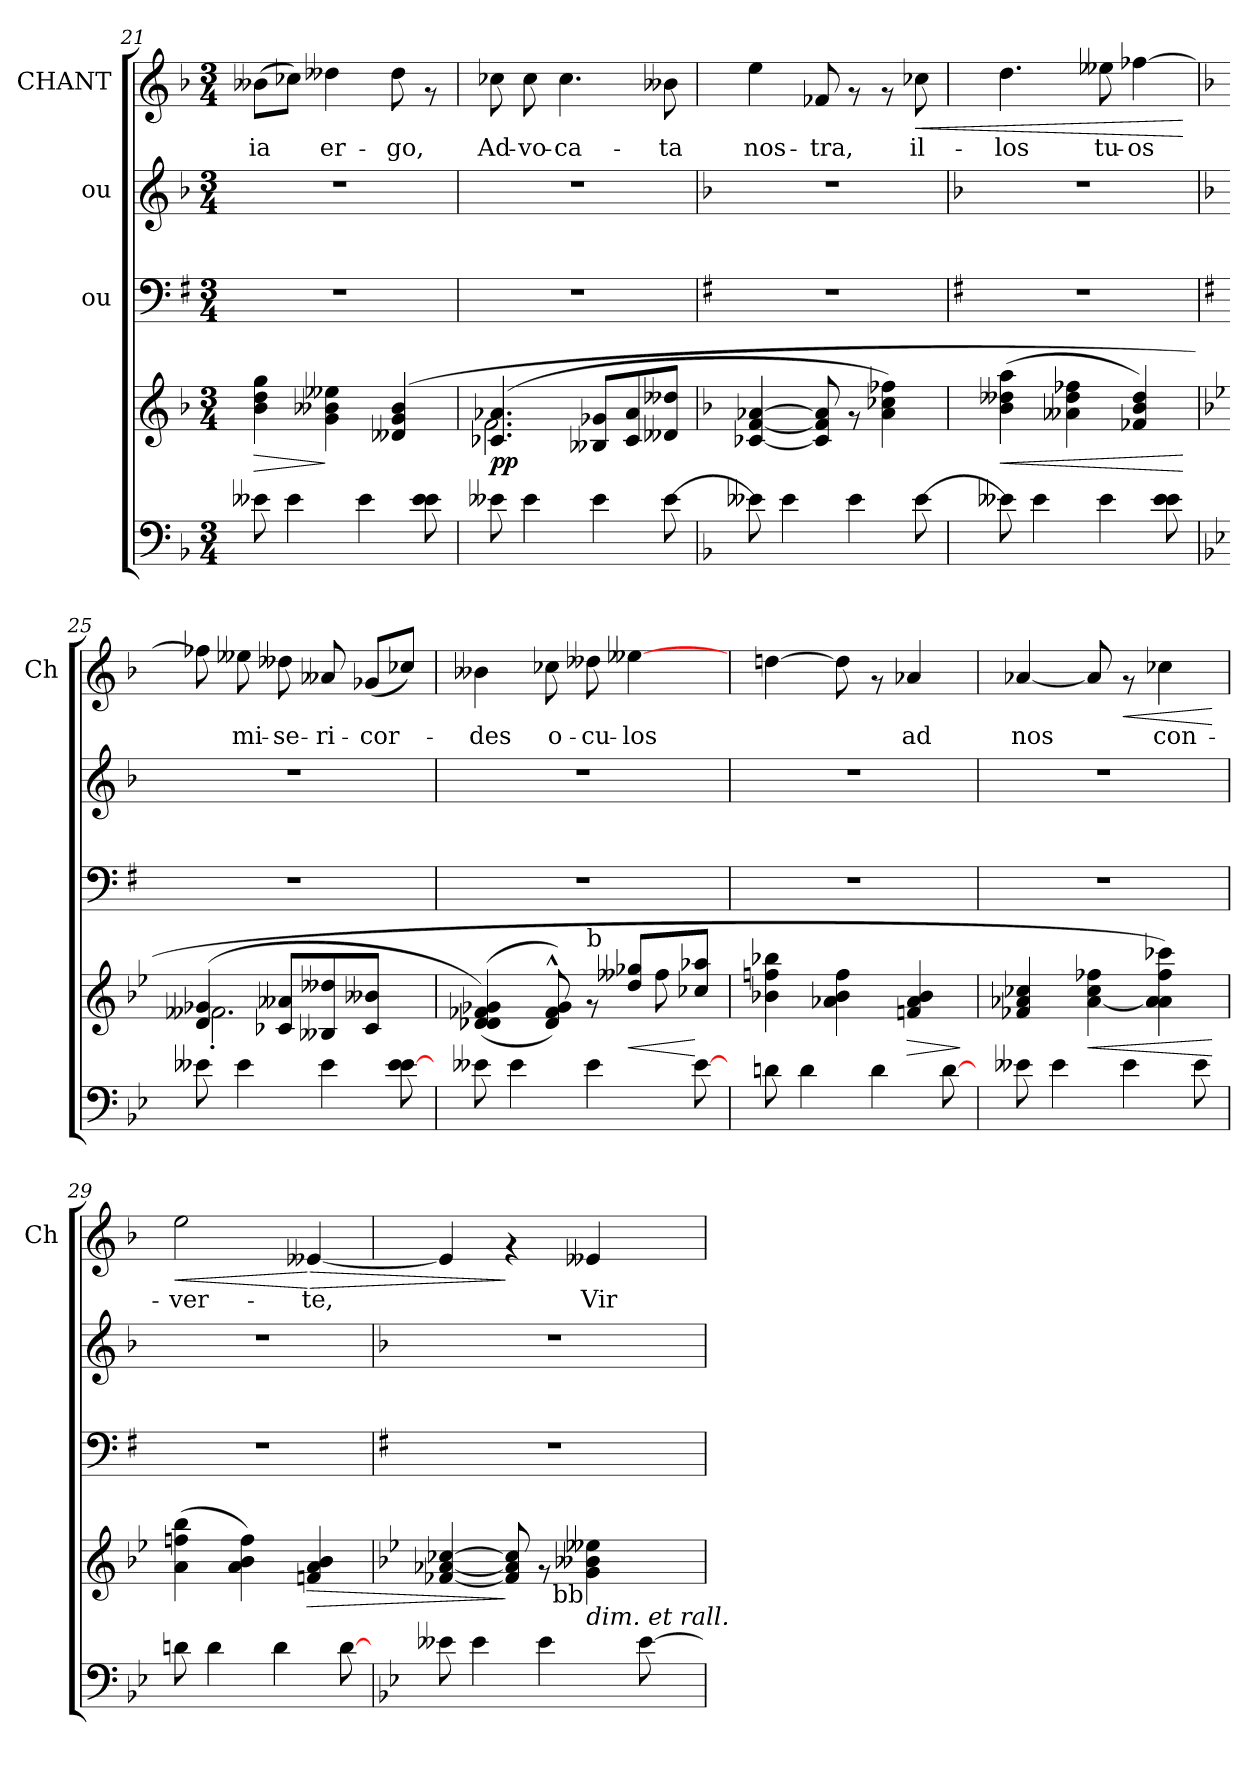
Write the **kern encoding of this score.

**kern	**kern	**dynam	**kern	**kern	**kern	**text	**dynam
*part5	*part4	*part4	*part3	*part2	*part1	*part1	*part1
*staff5	*staff4	*staff4	*staff3	*staff2	*staff1	*staff1	*staff1
*	*	*	*I"ou	*I"ou	*I"CHANT	*	*
*	*	*	*	*	*I'Ch	*	*
!!LO:LB:g=z
*clefF4	*clefG2	*	*clefF4	*clefG2	*clefG2	*	*
*k[b-]	*k[b-]	*	*k[f#]	*k[b-]	*k[b-]	*	*
*F:	*F:	*	*G:	*F:	*F:	*	*
*M3/4	*M3/4	*	*M3/4	*M3/4	*M3/4	*	*
=21	=21	=21	=21	=21	=21	=21	=21
!	!	!LO:HP:b	!	!	!	!LO:LY:b	!
8e--X\	4b-\ 4dd\ 4gg\	>	2.r	2.r	(>8b--X\L	-ia	.
4e--\	.	.	.	.	8cc-X\J)	.	.
!	!	!	!	!	!	!LO:LY:b	!
.	4g\ 4b--X\ 4ee--X\	]	.	.	4dd--X\	er-	.
4e--\	.	.	.	.	.	.	.
!	!	!	!	!	!	!LO:LY:b	!
.	(<4d--X/ 4g/ 4b--/	.	.	.	8dd--\	-go,	.
8e--\ 8e--\	.	.	.	.	8rf	.	.
=22	=22	=22	=22	=22	=22	=22	=22
*	*^	*	*	*	*	*	*
!	!	!	!LO:DY:b	!	!	!	!LO:LY:b	!
8e--X\	(>4.c-X/ 4.a-X/	2.f\	pp	2.r	2.r	8cc-X\	Ad-	.
!	!	!	!	!	!	!	!LO:LY:b	!
4e--\	.	.	.	.	.	8cc-\	-vo-	.
!	!	!	!	!	!	!	!LO:LY:b	!
.	.	.	.	.	.	4.cc-\	-ca-	.
4e--\	8B--X/ 8g-X/L	.	.	.	.	.	.	.
.	8c-/ 8a-/	.	.	.	.	.	.	.
!	!	!	!	!	!	!	!LO:LY:b	!
[>8e--\	8d--X/ 8dd--X/J	.	.	.	.	8b--X\	-ta	.
*	*v	*v	*	*	*	*	*	*
=23	=23	=23	=23	=23	=23	=23	=23
*	*	*	*	*	*k[]	*	*
*	*	*	*	*	*C:	*	*
!	!	!	!	!	!	!LO:LY:b	!
8e--X\]	[<4c-X/ [<4f/ [>4a-X/	.	2.r	2.r	4ee\	nos-	.
4e--\	.	.	.	.	.	.	.
!	!	!	!	!	!	!LO:LY:b	!
.	8c-/] 8f/] 8a-/]	.	.	.	8f-X/	-tra,	.
4e--\	8rf	.	.	.	8rf	.	.
.	4a-\ 4cc-X\ 4ff-X\)	.	.	.	8rf	.	.
!	!	!	!	!	!	!LO:LY:b	!LO:HP:b
[>8e--\	.	.	.	.	8cc-X\	il-	<
=24	=24	=24	=24	=24	=24	=24	=24
*k[]	*k[]	*	*	*	*	*	*
*C:	*C:	*	*	*	*	*	*
!	!	!LO:HP:b	!	!	!	!LO:LY:b	!
8e--X\]	(>4b\ 4dd--X\ 4aa\	<	2.r	2.r	4.dd\	-los	.
4e--\	.	.	.	.	.	.	.
.	4a--X\ 4dd--\ 4ff-X\	.	.	.	.	.	.
!	!	!	!	!	!	!LO:LY:b	!
4e--\	.	.	.	.	8ee--X\	tu-	.
!	!	!	!	!	!	!LO:LY:b	!
.	4f-X/ 4b/ 4dd--/)	.	.	.	[<4ff-X\	-os	.
8e--\ 8e--\	.	.	.	.	.	.	.
.	.	[	.	.	.	.	[
!!LO:LB:g=z
=25	=25	=25	=25	=25	=25	=25	=25
*k[b-e-]	*k[b-e-]	*	*	*	*k[b-]	*	*
*B-:	*B-:	*	*	*	*F:	*	*
*	*^	*	*	*	*	*	*
8e--X\	(4d/ 4g-X/	2.f--X'<\	.	2.r	2.r	8ff-X\]	.	.
!	!	!	!	!	!	!	!LO:LY:b	!
4e--\	.	.	.	.	.	8ee--X\	mi-	.
!	!	!	!	!	!	!	!LO:LY:b	!
.	8c-X/ 8a--X/L	.	.	.	.	8dd--X\	-se-	.
!	!	!	!	!	!	!	!LO:LY:b	!
4e--\	8B--X/ 8dd--X/	.	.	.	.	8a--X/	-ri-	.
!	!	!	!	!	!	!	!LO:LY:b	!
.	8c-/ 8b--X/J	.	.	.	.	(<8g-X/L	-cor-	.
8e--\ [>8e--\	8ryy	.	.	.	.	8cc-X/J)	.	.
=26	=26	=26	=26	=26	=26	=26	=26	=26
!	!	!	!	!	!	!	!LO:LY:b	!
8e--X\	((<4d-X/ 4d-X/ 4f-X/ 4g-X/)	2ryy	.	2.r	2.r	4b--X\	-des	.
4e--\	.	.	.	.	.	.	.	.
!	!	!	!	!	!	!	!LO:LY:b	!
.	8d-/^^> 8f-/^^> 8g-/^^>))	.	.	.	.	8cc-X\	o-	.
!	!LO:TX:a:t=b	!	!	!	!	!	!	!
!	!	!	!	!	!	!	!LO:LY:b	!
4e--\	8rg	.	.	.	.	8dd--X\	-cu-	.
!	!	!	!LO:HP:b	!	!	!	!LO:LY:b	!
.	8dd/ 8gg-X/L	8ff--X\	<	.	.	[>4ee--X\	-los	.
[>8e--\	8cc-X/ 8aa-X/J	8ryy	[	.	.	.	.	.
*	*v	*v	*	*	*	*	*	*
=27	=27	=27	=27	=27	=27	=27	=27
8dn\	4b-X\ 4ffn\ 4bb-X\	.	2.r	2.r	[>4ddn\	.	.
4d\	.	.	.	.	.	.	.
.	4a-X\ 4b-\ 4ff\	.	.	.	8dd\]	.	.
4d\	.	.	.	.	8rf	.	.
!	!	!LO:HP:b	!	!	!	!LO:LY:b	!
.	4fn/ 4a-/ 4b-/	>	.	.	4a-X/	ad	.
[>8d\	.	.	.	.	.	.	.
.	.	]	.	.	.	.	.
=28	=28	=28	=28	=28	=28	=28	=28
!	!	!	!	!	!	!LO:LY:b	!
8e--X\	4f-X/ 4a-X/ 4cc-X/	.	2.r	2.r	[<4a-X/	nos	.
4e--\	.	.	.	.	.	.	.
!	!	!LO:HP:b	!	!	!	!	!
.	[>4a-\ 4cc-\ 4ff-X\	<	.	.	8a-/]	.	.
!	!	!	!	!	!	!	!LO:HP:b
4e--\	.	.	.	.	8rf	.	<
!	!	!	!	!	!	!LO:LY:b	!
.	4a-\] 4a-\ 4ff-\ 4ccc-X\)	.	.	.	4cc-X\	con-	.
8e--\	.	.	.	.	.	.	.
.	.	[	.	.	.	.	[
!!LO:PB:g=z
=29	=29	=29	=29	=29	=29	=29	=29
!	!	!	!	!	!	!LO:LY:b	!LO:HP:b
8dn\	(>4a\ 4ffn\ 4bb-\	.	2.r	2.r	2ee\	-ver-	<
4d\	.	.	.	.	.	.	.
.	4a\ 4b-\ 4ff\)	.	.	.	.	.	.
4d\	.	.	.	.	.	.	.
!	!	!LO:HP:b	!	!	!	!LO:LY:b	!LO:HP:n=1:b
.	4fn/ 4a/ 4b-/	>	.	.	[<4e--X/	-te,	[ >
[>8d\	.	.	.	.	.	.	.
=30	=30	=30	=30	=30	=30	=30	=30
*	*	*	*	*	*k[]	*	*
*	*	*	*	*	*C:	*	*
*	*^	*	*	*	*	*	*
8e--X\	[<4f-X/ [<4a-X/ [>4cc-X/	4ryy	.	2.r	2.r	4e--/]	.	.
4e--\	.	.	.	.	.	.	.	.
.	8f-/] 8a-/] 8cc-/]	8ryy	]	.	.	4rf	.	]
4e--\	8rf	32ryy	.	.	.	.	.	.
!	!	!LO:TX:b:t=bb	!	!	!	!	!	!
.	.	4ryy	.	.	.	.	.	.
!	!LO:TX:b:i:t=dim. et rall.	!	!	!	!	!	!	!
!	!	!	!	!	!	!	!LO:LY:b	!
.	4g\ 4b--X\ 4ee--X\	.	.	.	.	4e--i/	Vir-	.
[>8e--\	.	.	.	.	.	.	.	.
.	.	16.ryy	.	.	.	.	.	.
*	*v	*v	*	*	*	*	*	*
=	=	=	=	=	=	=	=
*-	*-	*-	*-	*-	*-	*-	*-
